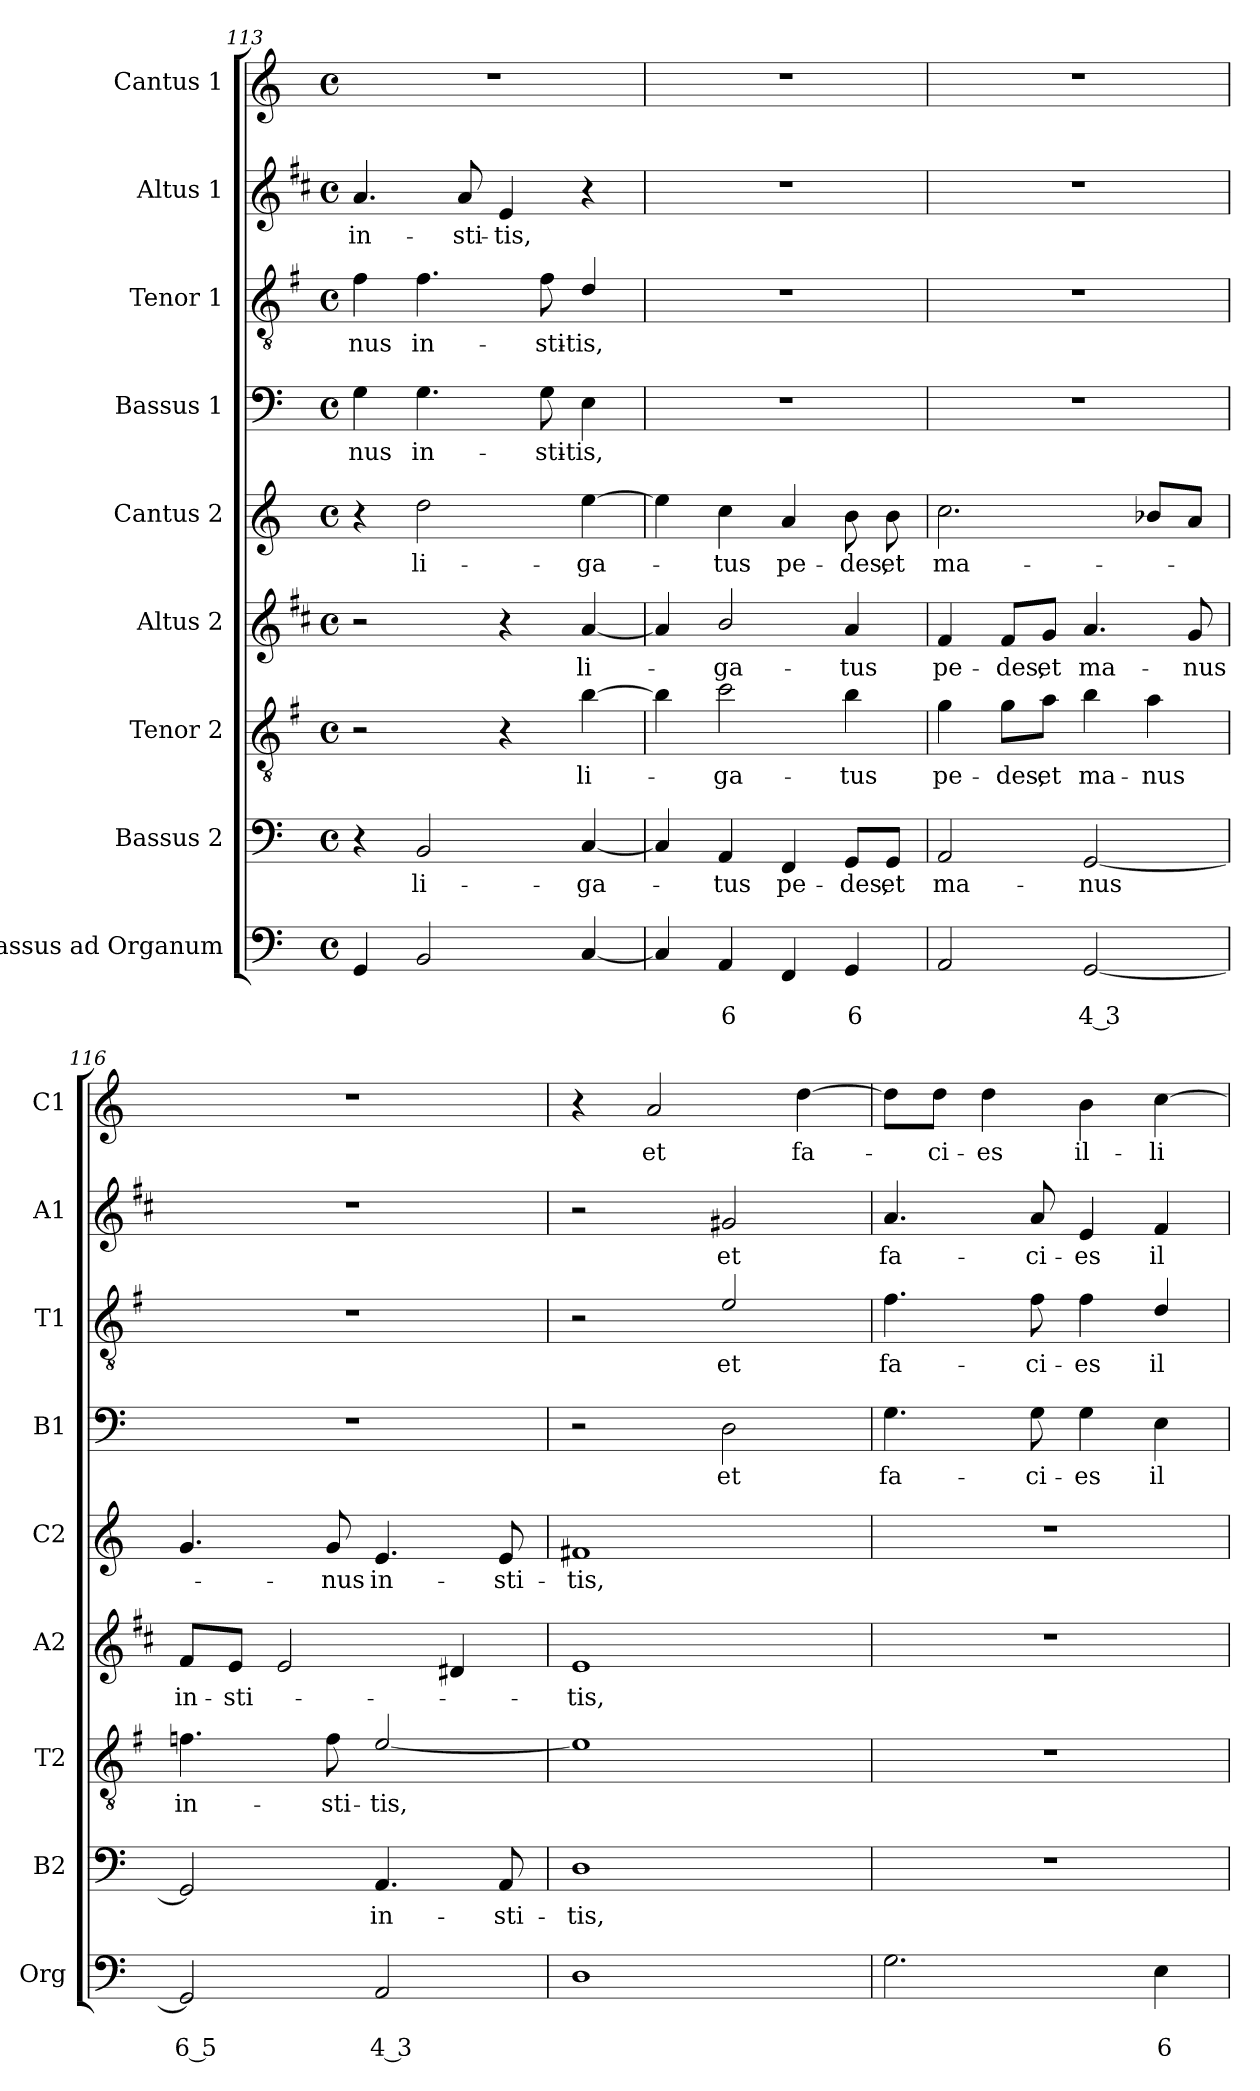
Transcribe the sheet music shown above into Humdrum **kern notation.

**kern	**text	**text	**kern	**text	**kern	**text	**kern	**text	**kern	**text	**kern	**text	**kern	**text	**kern	**text	**kern	**text
*part9	*part9	*part9	*part8	*part8	*part7	*part7	*part6	*part6	*part5	*part5	*part4	*part4	*part3	*part3	*part2	*part2	*part1	*part1
*staff9	*staff9	*staff9	*staff8	*staff8	*staff7	*staff7	*staff6	*staff6	*staff5	*staff5	*staff4	*staff4	*staff3	*staff3	*staff2	*staff2	*staff1	*staff1
*I"Bassus ad Organum	*	*	*I"Bassus 2	*	*I"Tenor 2	*	*I"Altus 2	*	*I"Cantus 2	*	*I"Bassus 1	*	*I"Tenor 1	*	*I"Altus 1	*	*I"Cantus 1	*
*I'Org	*	*	*I'B2	*	*I'T2	*	*I'A2	*	*I'C2	*	*I'B1	*	*I'T1	*	*I'A1	*	*I'C1	*
*clefF4	*	*	*clefF4	*	*clefGv2	*	*clefG2	*	*clefG2	*	*clefF4	*	*clefGv2	*	*clefG2	*	*clefG2	*
*	*	*	*	*	*ITrd4c7	*	*ITrd1c2	*	*	*	*	*	*ITrd4c7	*	*ITrd1c2	*	*	*
*k[]	*	*	*k[]	*	*k[]	*	*k[]	*	*k[]	*	*k[]	*	*k[]	*	*k[]	*	*k[]	*
*C:	*	*	*C:	*	*C:	*	*C:	*	*C:	*	*C:	*	*C:	*	*C:	*	*C:	*
*M4/4	*	*	*M4/4	*	*M4/4	*	*M4/4	*	*M4/4	*	*M4/4	*	*M4/4	*	*M4/4	*	*M4/4	*
*met(c)	*	*	*met(c)	*	*met(c)	*	*met(c)	*	*met(c)	*	*met(c)	*	*met(c)	*	*met(c)	*	*met(c)	*
=113	=113	=113	=113	=113	=113	=113	=113	=113	=113	=113	=113	=113	=113	=113	=113	=113	=113	=113
!	!	!	!	!	!	!	!	!	!	!	!	!LO:LY:b	!	!LO:LY:b	!	!LO:LY:b	!	!
4GG/	.	.	4r	.	2r	.	2r	.	4r	.	4G\	-nus	4B\	-nus	4.g/	in-	1r	.
!	!	!	!	!LO:LY:b	!	!	!	!	!	!LO:LY:b	!	!LO:LY:b	!	!LO:LY:b	!	!	!	!
2BB/	.	.	2BB/	li-	.	.	.	.	2dd\	li-	4.G\	in-	4.B\	in-	.	.	.	.
!	!	!	!	!	!	!	!	!	!	!	!	!	!	!	!	!LO:LY:b	!	!
.	.	.	.	.	.	.	.	.	.	.	.	.	.	.	8g/	-sti-	.	.
!	!	!	!	!	!	!	!	!	!	!	!	!	!	!	!	!LO:LY:b	!	!
.	.	.	.	.	4r	.	4r	.	.	.	.	.	.	.	4d/	-tis,	.	.
!	!	!	!	!	!	!	!	!	!	!	!	!LO:LY:b	!	!LO:LY:b	!	!	!	!
.	.	.	.	.	.	.	.	.	.	.	8G\	-sti-	8B\	-sti-	.	.	.	.
!	!	!	!	!LO:LY:b	!	!LO:LY:b	!	!LO:LY:b	!	!LO:LY:b	!	!LO:LY:b	!	!LO:LY:b	!	!	!	!
[4C/	.	.	[4C/	-ga-	[4e\	li-	[4g/	li-	[4ee\	-ga-	4E\	-tis,	4G/	-tis,	4r	.	.	.
=114	=114	=114	=114	=114	=114	=114	=114	=114	=114	=114	=114	=114	=114	=114	=114	=114	=114	=114
4C/]	.	.	4C/]	.	4e\]	.	4g/]	.	4ee\]	.	1r	.	1r	.	1r	.	1r	.
!	!	!LO:LY:b	!	!LO:LY:b	!	!LO:LY:b	!	!LO:LY:b	!	!LO:LY:b	!	!	!	!	!	!	!	!
4AA/	.	6	4AA/	-tus	2f\	-ga-	2a/	-ga-	4cc\	-tus	.	.	.	.	.	.	.	.
!	!	!	!	!LO:LY:b	!	!	!	!	!	!LO:LY:b	!	!	!	!	!	!	!	!
4FF/	.	.	4FF/	pe-	.	.	.	.	4a/	pe-	.	.	.	.	.	.	.	.
!	!	!LO:LY:b	!	!LO:LY:b	!	!LO:LY:b	!	!LO:LY:b	!	!LO:LY:b	!	!	!	!	!	!	!	!
4GG/	.	6	8GG/L	-des,	4e\	-tus	4g/	-tus	8b\	-des,	.	.	.	.	.	.	.	.
!	!	!	!	!LO:LY:b	!	!	!	!	!	!LO:LY:b	!	!	!	!	!	!	!	!
.	.	.	8GG/J	et	.	.	.	.	8b\	et	.	.	.	.	.	.	.	.
=115	=115	=115	=115	=115	=115	=115	=115	=115	=115	=115	=115	=115	=115	=115	=115	=115	=115	=115
!	!	!	!	!LO:LY:b	!	!LO:LY:b	!	!LO:LY:b	!	!LO:LY:b	!	!	!	!	!	!	!	!
2AA/	.	.	2AA/	ma-	4c\	pe-	4e/	pe-	2.cc\	ma-	1r	.	1r	.	1r	.	1r	.
!	!	!	!	!	!	!LO:LY:b	!	!LO:LY:b	!	!	!	!	!	!	!	!	!	!
.	.	.	.	.	8c\L	-des,	8e/L	-des,	.	.	.	.	.	.	.	.	.	.
!	!	!	!	!	!	!LO:LY:b	!	!LO:LY:b	!	!	!	!	!	!	!	!	!	!
.	.	.	.	.	8d\J	et	8f/J	et	.	.	.	.	.	.	.	.	.	.
!	!	!LO:LY:b	!	!LO:LY:b	!	!LO:LY:b	!	!LO:LY:b	!	!	!	!	!	!	!	!	!	!
[2GG/	.	4 3	[2GG/	-nus	4e\	ma-	4.g/	ma-	.	.	.	.	.	.	.	.	.	.
!	!	!	!	!	!	!LO:LY:b	!	!	!	!	!	!	!	!	!	!	!	!
.	.	.	.	.	4d\	-nus	.	.	8b-X/L	.	.	.	.	.	.	.	.	.
!	!	!	!	!	!	!	!	!LO:LY:b	!	!	!	!	!	!	!	!	!	!
.	.	.	.	.	.	.	8f/	-nus	8a/J	.	.	.	.	.	.	.	.	.
=116	=116	=116	=116	=116	=116	=116	=116	=116	=116	=116	=116	=116	=116	=116	=116	=116	=116	=116
!	!	!LO:LY:b	!	!	!	!LO:LY:b	!	!LO:LY:b	!	!	!	!	!	!	!	!	!	!
2GG/]	.	6 5	2GG/]	.	4.B-X\	in-	8e/L	in-	4.g/	.	1r	.	1r	.	1r	.	1r	.
!	!	!	!	!	!	!	!	!LO:LY:b	!	!	!	!	!	!	!	!	!	!
.	.	.	.	.	.	.	8d/J	-sti-	.	.	.	.	.	.	.	.	.	.
.	.	.	.	.	.	.	2d/	.	.	.	.	.	.	.	.	.	.	.
!	!	!	!	!	!	!LO:LY:b	!	!	!	!LO:LY:b	!	!	!	!	!	!	!	!
.	.	.	.	.	8B-\	-sti-	.	.	8g/	-nus	.	.	.	.	.	.	.	.
!	!	!LO:LY:b	!	!LO:LY:b	!	!LO:LY:b	!	!	!	!LO:LY:b	!	!	!	!	!	!	!	!
2AA/	.	4 3	4.AA/	in-	[2A/	-tis,	.	.	4.e/	in-	.	.	.	.	.	.	.	.
.	.	.	.	.	.	.	4c#X/	.	.	.	.	.	.	.	.	.	.	.
!	!	!	!	!LO:LY:b	!	!	!	!	!	!LO:LY:b	!	!	!	!	!	!	!	!
.	.	.	8AA/	-sti-	.	.	.	.	8e/	-sti-	.	.	.	.	.	.	.	.
=117	=117	=117	=117	=117	=117	=117	=117	=117	=117	=117	=117	=117	=117	=117	=117	=117	=117	=117
!	!	!	!	!LO:LY:b	!	!	!	!LO:LY:b	!	!LO:LY:b	!	!	!	!	!	!	!	!
1D	.	.	1D	-tis,	1A]	.	1d	-tis,	1f#X	-tis,	2r	.	2r	.	2r	.	4r	.
!	!	!	!	!	!	!	!	!	!	!	!	!	!	!	!	!	!	!LO:LY:b
.	.	.	.	.	.	.	.	.	.	.	.	.	.	.	.	.	2a/	et
!	!	!	!	!	!	!	!	!	!	!	!	!LO:LY:b	!	!LO:LY:b	!	!LO:LY:b	!	!
.	.	.	.	.	.	.	.	.	.	.	2D\	et	2A/	et	2f#X/	et	.	.
!	!	!	!	!	!	!	!	!	!	!	!	!	!	!	!	!	!	!LO:LY:b
.	.	.	.	.	.	.	.	.	.	.	.	.	.	.	.	.	[4dd\	fa-
!!LO:LB:g=z
=118	=118	=118	=118	=118	=118	=118	=118	=118	=118	=118	=118	=118	=118	=118	=118	=118	=118	=118
!	!	!	!	!	!	!	!	!	!	!	!	!LO:LY:b	!	!LO:LY:b	!	!LO:LY:b	!	!
2.G\	.	.	1r	.	1r	.	1r	.	1r	.	4.G\	fa-	4.B\	fa-	4.g/	fa-	8dd\L]	.
!	!	!	!	!	!	!	!	!	!	!	!	!	!	!	!	!	!	!LO:LY:b
.	.	.	.	.	.	.	.	.	.	.	.	.	.	.	.	.	8dd\J	-ci-
!	!	!	!	!	!	!	!	!	!	!	!	!	!	!	!	!	!	!LO:LY:b
.	.	.	.	.	.	.	.	.	.	.	.	.	.	.	.	.	4dd\	-es
!	!	!	!	!	!	!	!	!	!	!	!	!LO:LY:b	!	!LO:LY:b	!	!LO:LY:b	!	!
.	.	.	.	.	.	.	.	.	.	.	8G\	-ci-	8B\	-ci-	8g/	-ci-	.	.
!	!	!	!	!	!	!	!	!	!	!	!	!LO:LY:b	!	!LO:LY:b	!	!LO:LY:b	!	!LO:LY:b
.	.	.	.	.	.	.	.	.	.	.	4G\	-es	4B\	-es	4d/	-es	4b\	il-
!	!	!LO:LY:b	!	!	!	!	!	!	!	!	!	!LO:LY:b	!	!LO:LY:b	!	!LO:LY:b	!	!LO:LY:b
4E\	.	6	.	.	.	.	.	.	.	.	4E\	il-	4G/	il-	4e/	il-	[4cc\	-li-
=	=	=	=	=	=	=	=	=	=	=	=	=	=	=	=	=	=	=
*-	*-	*-	*-	*-	*-	*-	*-	*-	*-	*-	*-	*-	*-	*-	*-	*-	*-	*-
